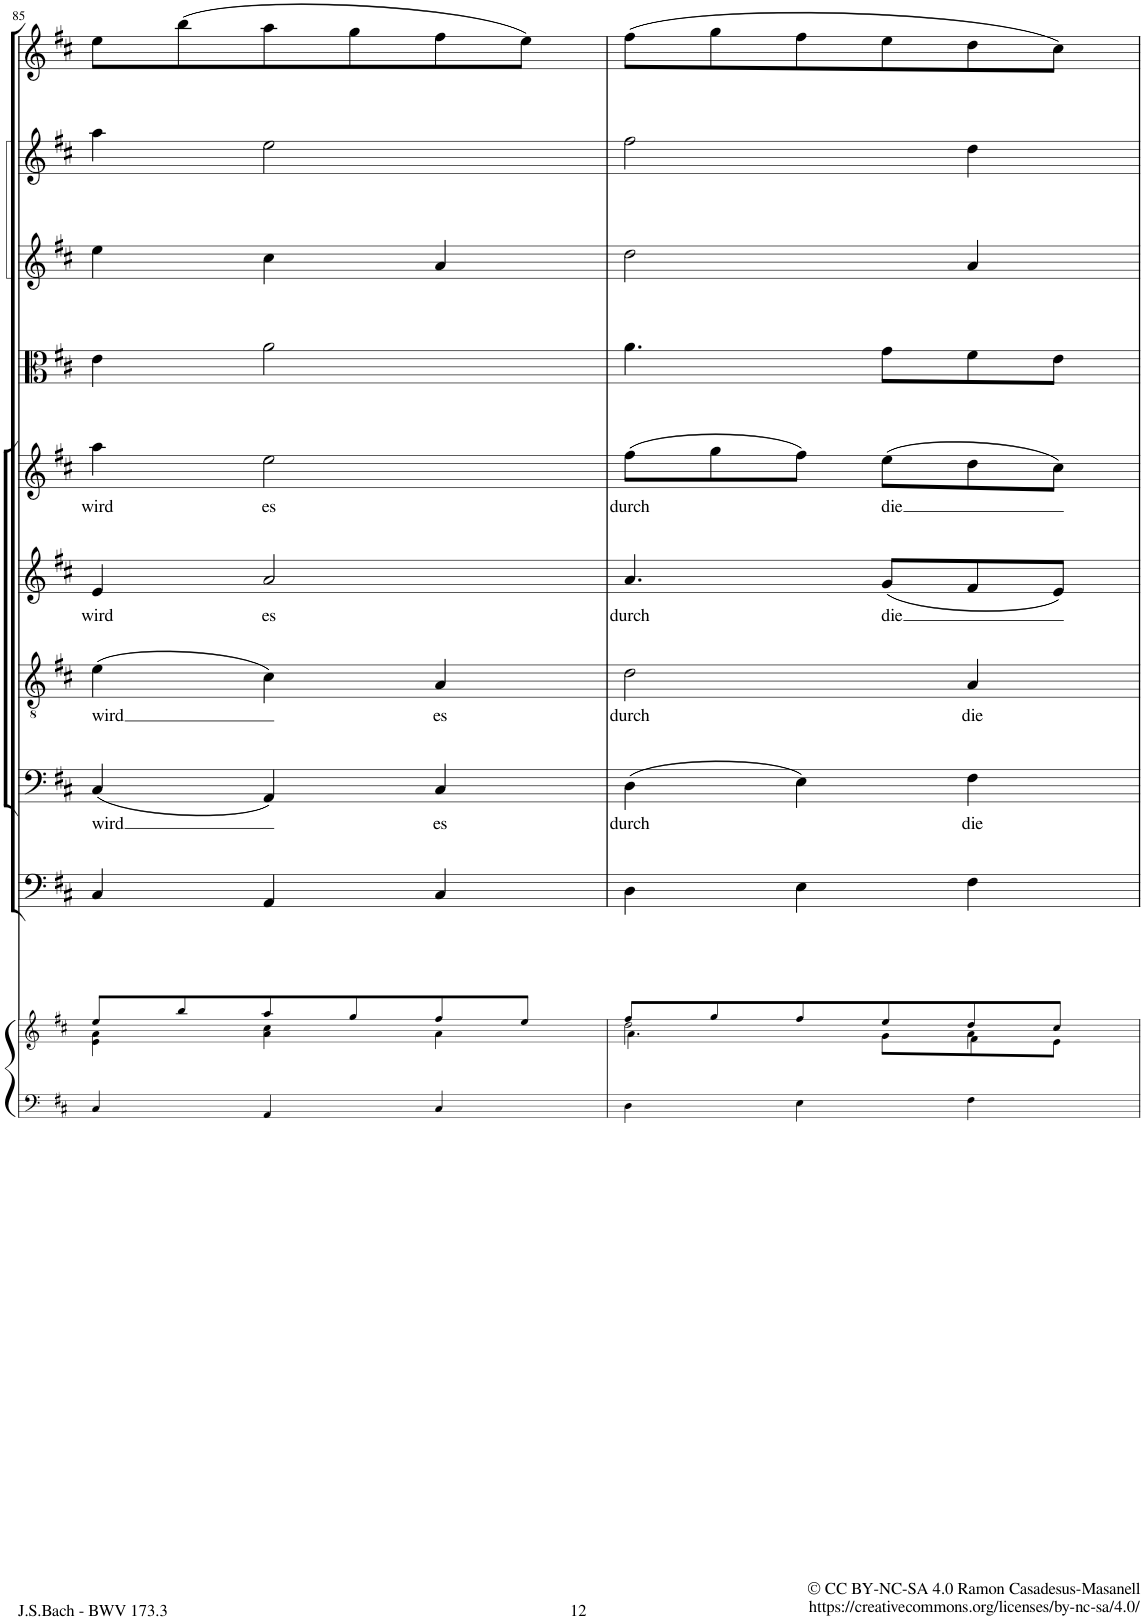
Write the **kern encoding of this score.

**kern	**kern	**kern	**kern	**text	**kern	**text	**kern	**text	**kern	**text	**kern	**kern	**kern	**kern
*part10	*part10	*part9	*part8	*part8	*part7	*part7	*part6	*part6	*part5	*part5	*part4	*part3	*part2	*part1
*staff11	*staff10	*staff9	*staff8	*staff8	*staff7	*staff7	*staff6	*staff6	*staff5	*staff5	*staff4	*staff3	*staff2	*staff1
*I"Piano reduction	*	*I"Continuo	*I"Basso	*	*I"Tenore	*	*I"Alto	*	*I"Soprano	*	*I"Viola	*I"Violino II	*I"Violino I	*I"Flauto traverso I.II.
*I'Pno	*	*	*	*	*	*	*	*	*	*	*I'Vla	*I'Vln	*I'Vln	*I'Fl
!!LO:PB:g=z
*clefF4	*clefG2	*clefF4	*clefF4	*	*clefGv2	*	*clefG2	*	*clefG2	*	*clefC3	*clefG2	*clefG2	*clefG2
*k[f#c#]	*k[f#c#]	*k[f#c#]	*k[f#c#]	*	*k[f#c#]	*	*k[f#c#]	*	*k[f#c#]	*	*k[f#c#]	*k[f#c#]	*k[f#c#]	*k[f#c#]
*M3/4	*M3/4	*M3/4	*M3/4	*	*M3/4	*	*M3/4	*	*M3/4	*	*M3/4	*M3/4	*M3/4	*M3/4
=85	=85	=85	=85	=85	=85	=85	=85	=85	=85	=85	=85	=85	=85	=85
*	*^	*	*	*	*	*	*	*	*	*	*	*	*	*
!	!	!	!	!	!LO:LY:b	!	!LO:LY:b	!	!LO:LY:b	!	!LO:LY:b	!	!	!	!
4C#/	8ee/L	4e\ 4a\	4C#/	(4C#/	wird	(4e\	wird	4e/	wird	4aa\	wird	4e\	4ee\	4aa\	8ee\L
.	8bb/	.	.	.	.	.	.	.	.	.	.	.	.	.	(8bb\
!	!	!	!	!	!	!	!	!	!LO:LY:b	!	!LO:LY:b	!	!	!	!
4AA/	8aa/	4a\ 4cc#\	4AA/	4AA/)	.	4c#\)	.	2a/	es	2ee\	es	2a\	4cc#\	2ee\	8aa\
.	8gg/	.	.	.	.	.	.	.	.	.	.	.	.	.	8gg\
!	!	!	!	!	!LO:LY:b	!	!LO:LY:b	!	!	!	!	!	!	!	!
4C#/	8ff#/	4a\	4C#/	4C#/	es	4A/	es	.	.	.	.	.	4a/	.	8ff#\
.	8ee/J	.	.	.	.	.	.	.	.	.	.	.	.	.	8ee\J)
=86	=86	=86	=86	=86	=86	=86	=86	=86	=86	=86	=86	=86	=86	=86	=86
*	*	*^	*	*	*	*	*	*	*	*	*	*	*	*	*
!	!	!	!	!	!	!LO:LY:b	!	!LO:LY:b	!	!LO:LY:b	!	!LO:LY:b	!	!	!	!
4D\	8ff#/L	2dd\	4.a\	4D\	(4D\	durch	2d\	durch	4.a/	durch	(8ff#\L	durch	4.a\	2dd\	2ff#\	(8ff#\L
.	8gg/	.	.	.	.	.	.	.	.	.	8gg\	.	.	.	.	8gg\
4E\	8ff#/	.	.	4E\	4E\)	.	.	.	.	.	8ff#\J)	.	.	.	.	8ff#\
!	!	!	!	!	!	!	!	!	!	!LO:LY:b	!	!LO:LY:b	!	!	!	!
.	8ee/	.	8g\L	.	.	.	.	.	(8g/L	die	(8ee\L	die	8g\L	.	.	8ee\
!	!	!	!	!	!	!LO:LY:b	!	!LO:LY:b	!	!	!	!	!	!	!	!
4F#\	8dd/	4a\	8f#\	4F#\	4F#\	die	4A/	die	8f#/	.	8dd\	.	8f#\	4a/	4dd\	8dd\
.	8cc#/J	.	8e\J	.	.	.	.	.	8e/J)	.	8cc#\J)	.	8e\J	.	.	8cc#\J)
*	*v	*v	*v	*	*	*	*	*	*	*	*	*	*	*	*	*
=	=	=	=	=	=	=	=	=	=	=	=	=	=	=
*-	*-	*-	*-	*-	*-	*-	*-	*-	*-	*-	*-	*-	*-	*-
